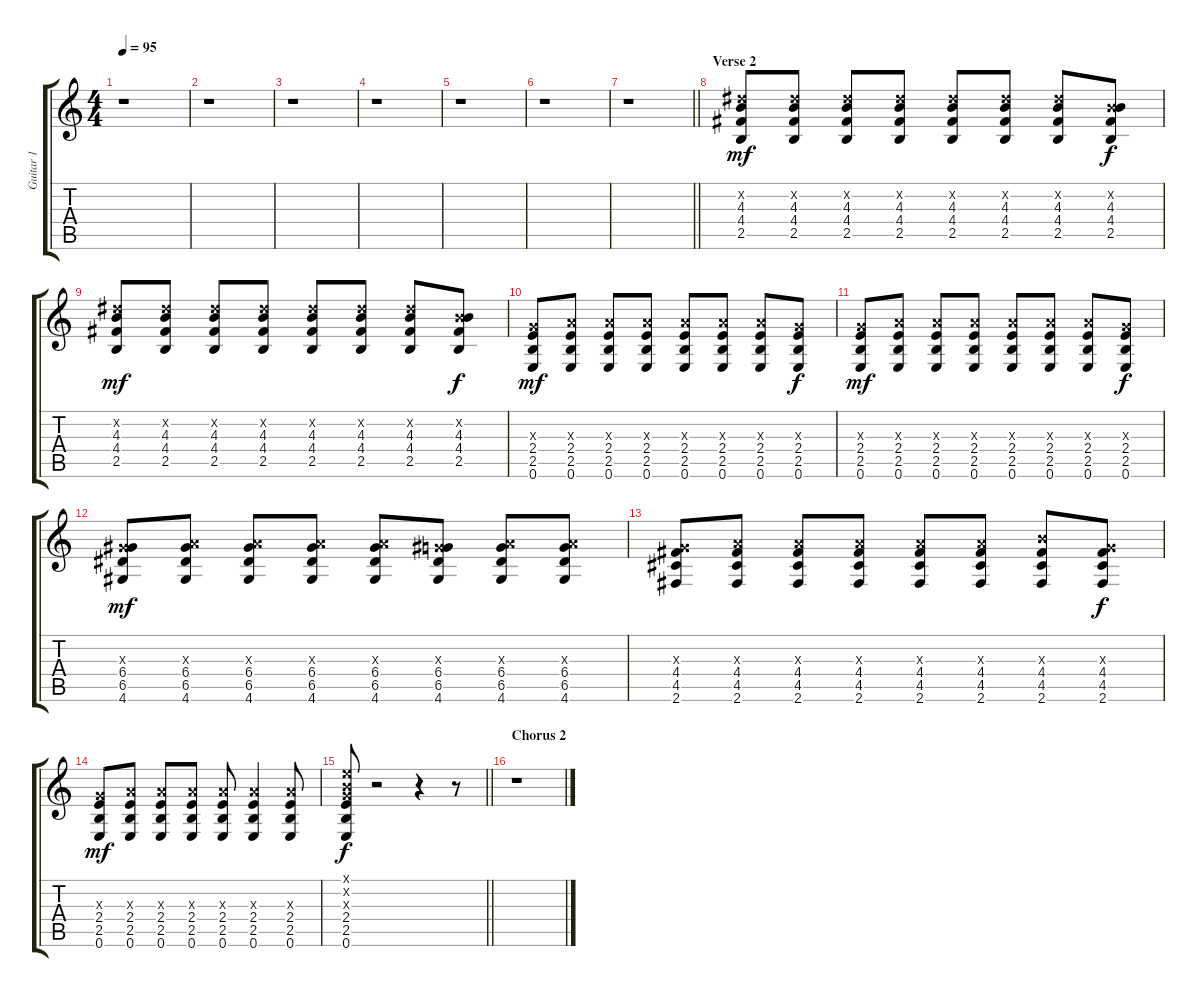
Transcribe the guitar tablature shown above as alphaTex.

\track ("Guitar 1" "Guitar 1") {instrument acousticguitarnylon}
\staff {score tabs}
\tuning (E4 B3 G3 D3 A2 E2) {hide}
\ts (4 4)
\tempo 95
\clef g2
\ks c
r.1{dy f} |
r.1 |
r.1 |
r.1 |
r.1 |
r.1 |
\barLineRight lightlight
r.1 |
\section ("" "Verse 2")
(4.2{x} 4.3 4.4 2.5).8{dy mf} (4.2{x} 4.3 4.4 2.5).8 (4.2{x} 4.3 4.4 2.5).8 (4.2{x} 4.3 4.4 2.5).8 (4.2{x} 4.3 4.4 2.5).8 (4.2{x} 4.3 4.4 2.5).8 (4.2{x} 4.3 4.4 2.5).8 (0.2{x} 4.3 4.4 2.5).8{dy f} |
(4.2{x} 4.3 4.4 2.5).8{dy mf} (4.2{x} 4.3 4.4 2.5).8 (4.2{x} 4.3 4.4 2.5).8 (4.2{x} 4.3 4.4 2.5).8 (4.2{x} 4.3 4.4 2.5).8 (4.2{x} 4.3 4.4 2.5).8 (4.2{x} 4.3 4.4 2.5).8 (0.2{x} 4.3 4.4 2.5).8{dy f} |
(0.3{x} 2.4 2.5 0.6).8{dy mf} (2.3{x} 2.4 2.5 0.6).8 (2.3{x} 2.4 2.5 0.6).8 (2.3{x} 2.4 2.5 0.6).8 (2.3{x} 2.4 2.5 0.6).8 (2.3{x} 2.4 2.5 0.6).8 (2.3{x} 2.4 2.5 0.6).8 (0.3{x} 2.4 2.5 0.6).8{dy f} |
(0.3{x} 2.4 2.5 0.6).8{dy mf} (2.3{x} 2.4 2.5 0.6).8 (2.3{x} 2.4 2.5 0.6).8 (2.3{x} 2.4 2.5 0.6).8 (2.3{x} 2.4 2.5 0.6).8 (2.3{x} 2.4 2.5 0.6).8 (2.3{x} 2.4 2.5 0.6).8 (0.3{x} 2.4 2.5 0.6).8{dy f} |
(0.3{x} 6.4 6.5 4.6).8{dy mf} (2.3{x} 6.4 6.5 4.6).8 (2.3{x} 6.4 6.5 4.6).8 (2.3{x} 6.4 6.5 4.6).8 (2.3{x} 6.4 6.5 4.6).8 (0.3{x} 6.4 6.5 4.6).8 (2.3{x} 6.4 6.5 4.6).8 (2.3{x} 6.4 6.5 4.6).8 |
(0.3{x} 4.4 4.5 2.6).8 (2.3{x} 4.4 4.5 2.6).8 (2.3{x} 4.4 4.5 2.6).8 (2.3{x} 4.4 4.5 2.6).8 (2.3{x} 4.4 4.5 2.6).8 (2.3{x} 4.4 4.5 2.6).8 (4.3{x} 4.4 4.5 2.6).8 (0.3{x} 4.4 4.5 2.6).8{dy f} |
(0.3{x} 2.4 2.5 0.6).8{dy mf} (2.3{x} 2.4 2.5 0.6).8 (2.3{x} 2.4 2.5 0.6).8 (2.3{x} 2.4 2.5 0.6).8 (2.3{x} 2.4 2.5 0.6).8 (2.3{x} 2.4 2.5 0.6).4 (2.3{x} 2.4 2.5 0.6).8 |
\barLineRight lightlight
(0.1{x} 0.2{x} 0.3{x} 2.4 2.5 0.6).8{dy f} r.2 r.4 r.8 |
\section ("" "Chorus 2")
r.1
